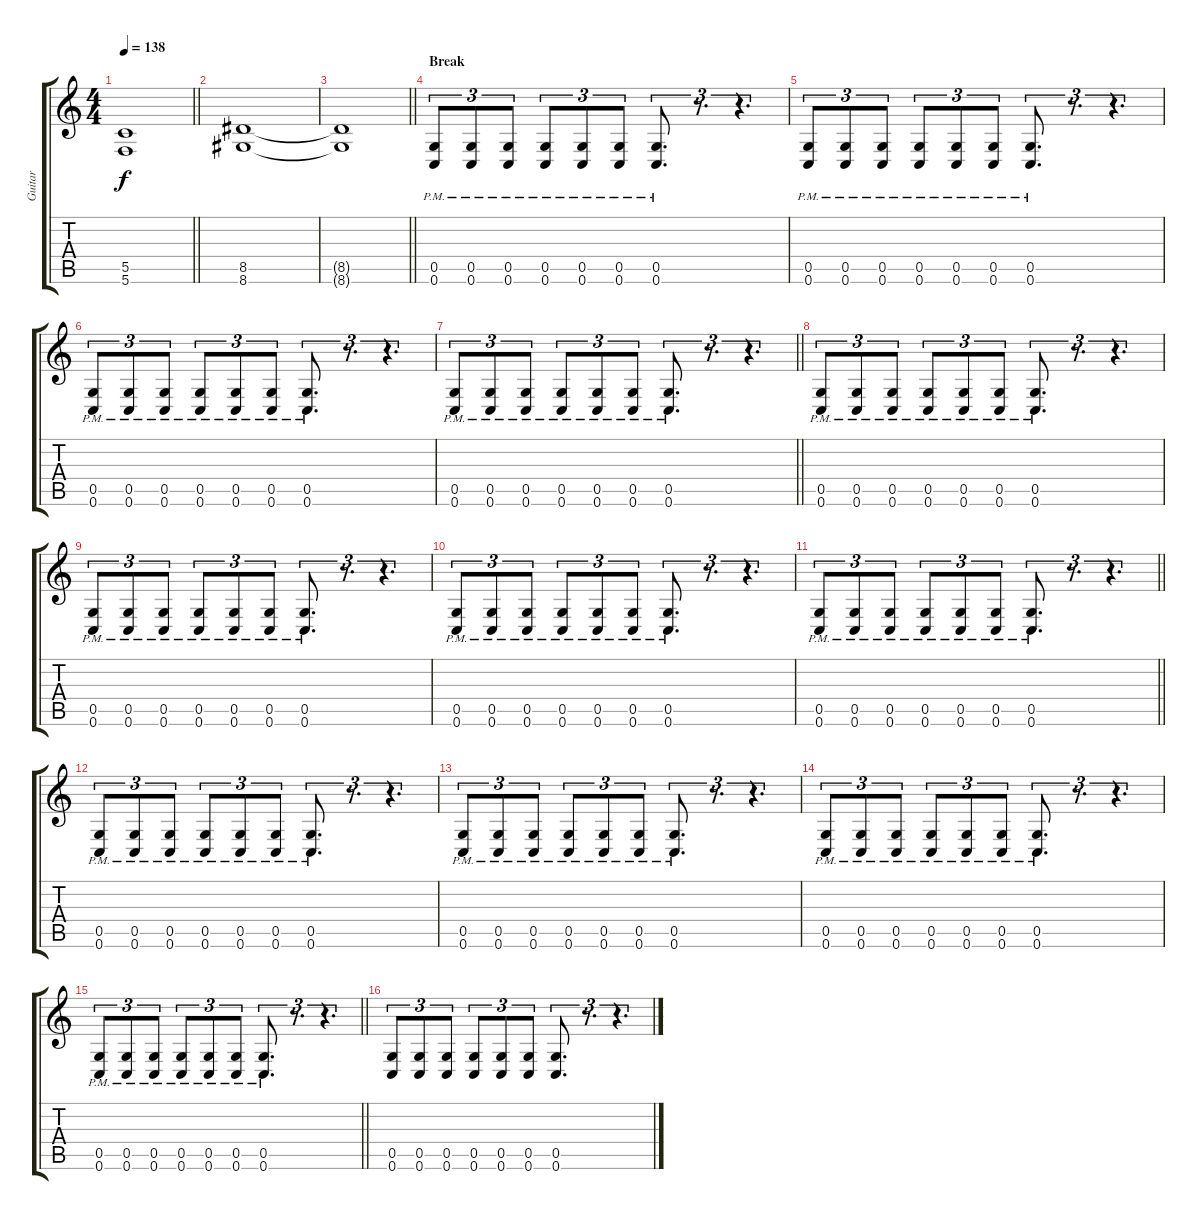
\track ("Guitar" "Guitar") {instrument distortionguitar}
\staff {score tabs}
\tuning (D4 A3 F3 C3 G2 C2) {hide}
\ts (4 4)
\tempo 138
\clef g2
\barLineRight lightlight
\ks c
(5.5 5.6).1{dy f} |
\section ("" "")
(8.5 8.6).1 |
\barLineRight lightlight
(8.5{t} 8.6{t}).1 |
\section ("" "Break")
(0.5{pm} 0.6{pm}).8{tu (3 2)} (0.5{pm} 0.6{pm}).8{tu (3 2)} (0.5{pm} 0.6{pm}).8{tu (3 2)} (0.5{pm} 0.6{pm}).8{tu (3 2)} (0.5{pm} 0.6{pm}).8{tu (3 2)} (0.5{pm} 0.6{pm}).8{tu (3 2)} (0.5{pm} 0.6{pm}).8{d tu (3 2)} r.8{d tu (3 2)} r.4{d tu (3 2)} |
(0.5{pm} 0.6{pm}).8{tu (3 2)} (0.5{pm} 0.6{pm}).8{tu (3 2)} (0.5{pm} 0.6{pm}).8{tu (3 2)} (0.5{pm} 0.6{pm}).8{tu (3 2)} (0.5{pm} 0.6{pm}).8{tu (3 2)} (0.5{pm} 0.6{pm}).8{tu (3 2)} (0.5{pm} 0.6{pm}).8{d tu (3 2)} r.8{d tu (3 2)} r.4{d tu (3 2)} |
(0.5{pm} 0.6{pm}).8{tu (3 2)} (0.5{pm} 0.6{pm}).8{tu (3 2)} (0.5{pm} 0.6{pm}).8{tu (3 2)} (0.5{pm} 0.6{pm}).8{tu (3 2)} (0.5{pm} 0.6{pm}).8{tu (3 2)} (0.5{pm} 0.6{pm}).8{tu (3 2)} (0.5{pm} 0.6{pm}).8{d tu (3 2)} r.8{d tu (3 2)} r.4{d tu (3 2)} |
\barLineRight lightlight
(0.5{pm} 0.6{pm}).8{tu (3 2)} (0.5{pm} 0.6{pm}).8{tu (3 2)} (0.5{pm} 0.6{pm}).8{tu (3 2)} (0.5{pm} 0.6{pm}).8{tu (3 2)} (0.5{pm} 0.6{pm}).8{tu (3 2)} (0.5{pm} 0.6{pm}).8{tu (3 2)} (0.5{pm} 0.6{pm}).8{d tu (3 2)} r.8{d tu (3 2)} r.4{d tu (3 2)} |
\section ("" "")
(0.5{pm} 0.6{pm}).8{tu (3 2)} (0.5{pm} 0.6{pm}).8{tu (3 2)} (0.5{pm} 0.6{pm}).8{tu (3 2)} (0.5{pm} 0.6{pm}).8{tu (3 2)} (0.5{pm} 0.6{pm}).8{tu (3 2)} (0.5{pm} 0.6{pm}).8{tu (3 2)} (0.5{pm} 0.6{pm}).8{d tu (3 2)} r.8{d tu (3 2)} r.4{d tu (3 2)} |
(0.5{pm} 0.6{pm}).8{tu (3 2)} (0.5{pm} 0.6{pm}).8{tu (3 2)} (0.5{pm} 0.6{pm}).8{tu (3 2)} (0.5{pm} 0.6{pm}).8{tu (3 2)} (0.5{pm} 0.6{pm}).8{tu (3 2)} (0.5{pm} 0.6{pm}).8{tu (3 2)} (0.5{pm} 0.6{pm}).8{d tu (3 2)} r.8{d tu (3 2)} r.4{d tu (3 2)} |
(0.5{pm} 0.6{pm}).8{tu (3 2)} (0.5{pm} 0.6{pm}).8{tu (3 2)} (0.5{pm} 0.6{pm}).8{tu (3 2)} (0.5{pm} 0.6{pm}).8{tu (3 2)} (0.5{pm} 0.6{pm}).8{tu (3 2)} (0.5{pm} 0.6{pm}).8{tu (3 2)} (0.5{pm} 0.6{pm}).8{d tu (3 2)} r.8{d tu (3 2)} r.4{d tu (3 2)} |
\barLineRight lightlight
(0.5{pm} 0.6{pm}).8{tu (3 2)} (0.5{pm} 0.6{pm}).8{tu (3 2)} (0.5{pm} 0.6{pm}).8{tu (3 2)} (0.5{pm} 0.6{pm}).8{tu (3 2)} (0.5{pm} 0.6{pm}).8{tu (3 2)} (0.5{pm} 0.6{pm}).8{tu (3 2)} (0.5{pm} 0.6{pm}).8{d tu (3 2)} r.8{d tu (3 2)} r.4{d tu (3 2)} |
\section ("" "")
(0.5{pm} 0.6{pm}).8{tu (3 2)} (0.5{pm} 0.6{pm}).8{tu (3 2)} (0.5{pm} 0.6{pm}).8{tu (3 2)} (0.5{pm} 0.6{pm}).8{tu (3 2)} (0.5{pm} 0.6{pm}).8{tu (3 2)} (0.5{pm} 0.6{pm}).8{tu (3 2)} (0.5{pm} 0.6{pm}).8{d tu (3 2)} r.8{d tu (3 2)} r.4{d tu (3 2)} |
(0.5{pm} 0.6{pm}).8{tu (3 2)} (0.5{pm} 0.6{pm}).8{tu (3 2)} (0.5{pm} 0.6{pm}).8{tu (3 2)} (0.5{pm} 0.6{pm}).8{tu (3 2)} (0.5{pm} 0.6{pm}).8{tu (3 2)} (0.5{pm} 0.6{pm}).8{tu (3 2)} (0.5{pm} 0.6{pm}).8{d tu (3 2)} r.8{d tu (3 2)} r.4{d tu (3 2)} |
(0.5{pm} 0.6{pm}).8{tu (3 2)} (0.5{pm} 0.6{pm}).8{tu (3 2)} (0.5{pm} 0.6{pm}).8{tu (3 2)} (0.5{pm} 0.6{pm}).8{tu (3 2)} (0.5{pm} 0.6{pm}).8{tu (3 2)} (0.5{pm} 0.6{pm}).8{tu (3 2)} (0.5{pm} 0.6{pm}).8{d tu (3 2)} r.8{d tu (3 2)} r.4{d tu (3 2)} |
\barLineRight lightlight
(0.5{pm} 0.6{pm}).8{tu (3 2)} (0.5{pm} 0.6{pm}).8{tu (3 2)} (0.5{pm} 0.6{pm}).8{tu (3 2)} (0.5{pm} 0.6{pm}).8{tu (3 2)} (0.5{pm} 0.6{pm}).8{tu (3 2)} (0.5{pm} 0.6{pm}).8{tu (3 2)} (0.5{pm} 0.6{pm}).8{d tu (3 2)} r.8{d tu (3 2)} r.4{d tu (3 2)} |
\section ("" "")
(0.5 0.6).8{tu (3 2)} (0.5 0.6).8{tu (3 2)} (0.5 0.6).8{tu (3 2)} (0.5 0.6).8{tu (3 2)} (0.5 0.6).8{tu (3 2)} (0.5 0.6).8{tu (3 2)} (0.5 0.6).8{d tu (3 2)} r.8{d tu (3 2)} r.4{d tu (3 2)}
